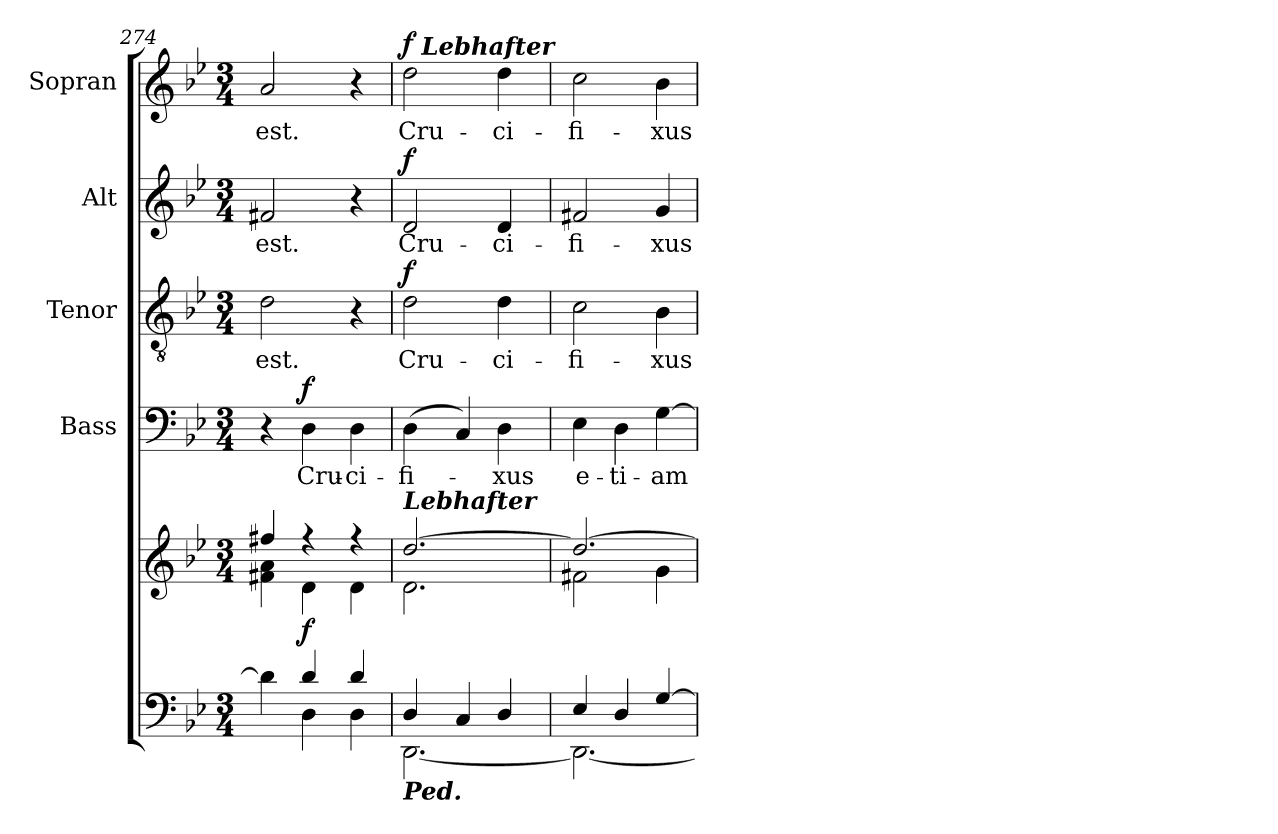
**kern	**kern	**dynam	**kern	**text	**dynam	**kern	**text	**dynam	**kern	**text	**dynam	**kern	**text	**dynam
*part5	*part5	*part5	*part4	*part4	*part4	*part3	*part3	*part3	*part2	*part2	*part2	*part1	*part1	*part1
*staff6	*staff5	*staff5/6	*staff4	*staff4	*staff4	*staff3	*staff3	*staff3	*staff2	*staff2	*staff2	*staff1	*staff1	*staff1
*	*	*	*I"Bass	*	*	*I"Tenor	*	*	*I"Alt	*	*	*I"Sopran	*	*
*	*	*	*I'B.	*	*	*I'T.	*	*	*I'A.	*	*	*I'S.	*	*
*clefF4	*clefG2	*	*clefF4	*	*	*clefGv2	*	*	*clefG2	*	*	*clefG2	*	*
*k[b-e-]	*k[b-e-]	*	*k[b-e-]	*	*	*k[b-e-]	*	*	*k[b-e-]	*	*	*k[b-e-]	*	*
*B-:	*B-:	*	*B-:	*	*	*B-:	*	*	*B-:	*	*	*B-:	*	*
*M3/4	*M3/4	*	*M3/4	*	*	*M3/4	*	*	*M3/4	*	*	*M3/4	*	*
=274	=274	=274	=274	=274	=274	=274	=274	=274	=274	=274	=274	=274	=274	=274
*^	*^	*	*	*	*	*	*	*	*	*	*	*	*	*
!	!	!	!	!	!	!	!	!	!LO:LY:b	!	!	!LO:LY:b	!	!	!LO:LY:b	!
4d\]	4ryy	4ff#X/	4f#X\ 4a\	.	4r	.	.	2d\	est.	.	2f#X/	est.	.	2a/	est.	.
!	!	!	!	!LO:DY:b	!	!LO:LY:b	!LO:DY:a	!	!	!	!	!	!	!	!	!
4d/	4D\	4ree	4d\	f	4D\	Cru-	f	.	.	.	.	.	.	.	.	.
!	!	!	!	!	!	!LO:LY:b	!	!	!	!	!	!	!	!	!	!
4d/	4D\	4ree	4d\	.	4D\	-ci-	.	4r	.	.	4r	.	.	4r	.	.
=275	=275	=275	=275	=275	=275	=275	=275	=275	=275	=275	=275	=275	=275	=275	=275	=275
!	!	!LO:TX:a:Bi:t=Lebhafter	!	!	!	!	!	!	!	!	!	!	!	!	!	!
!LO:TX:b:Bi:t=Ped.	!	!	!	!	!	!	!	!	!	!	!	!	!	!	!	!
!	!	!	!	!	!	!LO:LY:b	!	!	!LO:LY:b	!LO:DY:a	!	!LO:LY:b	!LO:DY:a	!	!LO:LY:b	!LO:DY:a
*	*	*	*	*	*	*	*	*	*	*	*	*	*	*^	*	*
4D/	[<2.DD\	[>2.dd/	2.d\	.	(>4D\	-fi-	.	2d\	Cru-	f	2d/	Cru-	f	2dd\	16ryy	Cru-	f
!	!	!	!	!	!	!	!	!	!	!	!	!	!	!	!LO:TX:a:Bi:t=Lebhafter	!	!
.	.	.	.	.	.	.	.	.	.	.	.	.	.	.	2ryy	.	.
4C/	.	.	.	.	4C/)	.	.	.	.	.	.	.	.	.	.	.	.
!	!	!	!	!	!	!LO:LY:b	!	!	!LO:LY:b	!	!	!LO:LY:b	!	!	!	!LO:LY:b	!
4D/	.	.	.	.	4D\	-xus	.	4d\	-ci-	.	4d/	-ci-	.	4dd\	.	-ci-	.
.	.	.	.	.	.	.	.	.	.	.	.	.	.	.	8.ryy	.	.
=276	=276	=276	=276	=276	=276	=276	=276	=276	=276	=276	=276	=276	=276	=276	=276	=276	=276
!	!	!	!	!	!	!LO:LY:b	!	!	!LO:LY:b	!	!	!LO:LY:b	!	!	!	!LO:LY:b	!
*	*	*	*	*	*	*	*	*	*	*	*	*	*	*v	*v	*	*
4E-/	2.DD\_	2.dd/_	2f#X\	.	4E-\	e-	.	2c\	-fi-	.	2f#X/	-fi-	.	2cc\	-fi-	.
!	!	!	!	!	!	!LO:LY:b	!	!	!	!	!	!	!	!	!	!
4D/	.	.	.	.	4D\	-ti-	.	.	.	.	.	.	.	.	.	.
!	!	!	!	!	!	!LO:LY:b	!	!	!LO:LY:b	!	!	!LO:LY:b	!	!	!LO:LY:b	!
[>4G/	.	.	4g\	.	[4G\	-am	.	4B-\	-xus	.	4g/	-xus	.	4b-\	-xus	.
*v	*v	*	*	*	*	*	*	*	*	*	*	*	*	*	*	*
*	*v	*v	*	*	*	*	*	*	*	*	*	*	*	*	*
=	=	=	=	=	=	=	=	=	=	=	=	=	=	=
*-	*-	*-	*-	*-	*-	*-	*-	*-	*-	*-	*-	*-	*-	*-
